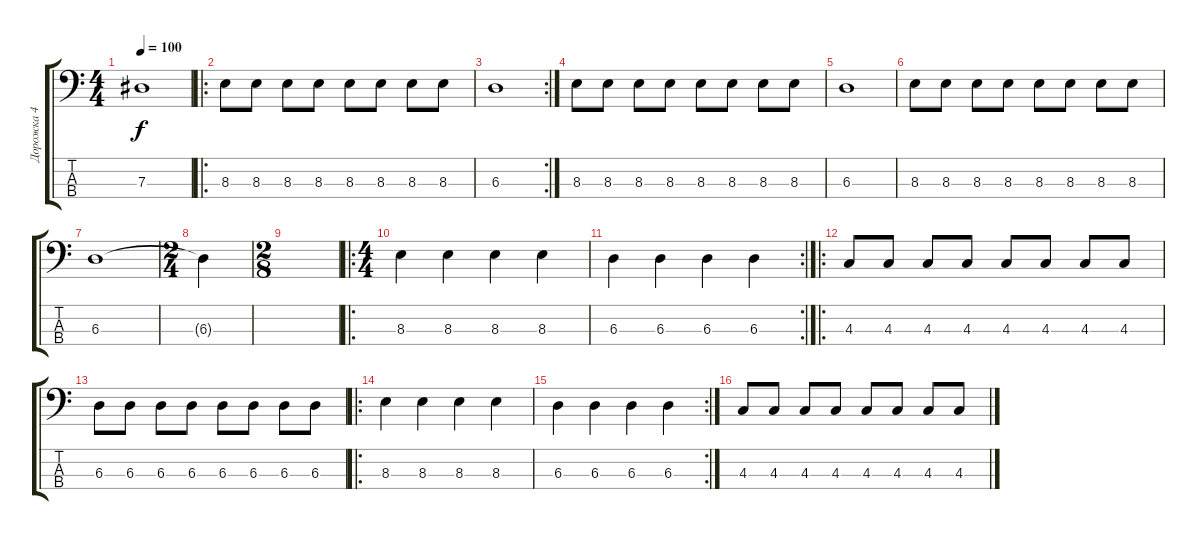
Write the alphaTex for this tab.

\track ("Дорожка 4" "Дорожка 4") {instrument electricbassfinger}
\staff {score tabs}
\tuning (Gb2 Db2 Ab1 Eb1) {hide}
\ts (4 4)
\tempo 100
\clef f4
\ks c
7.3.1{dy f} |
\ro
8.3.8 8.3.8 8.3.8 8.3.8 8.3.8 8.3.8 8.3.8 8.3.8 |
\rc 2
6.3.1 |
8.3.8 8.3.8 8.3.8 8.3.8 8.3.8 8.3.8 8.3.8 8.3.8 |
6.3.1 |
8.3.8 8.3.8 8.3.8 8.3.8 8.3.8 8.3.8 8.3.8 8.3.8 |
6.3.1 |
\ts (2 4)
6.3{t}.4 |
\ts (2 8)
|
\ro
\ts (4 4)
8.3.4 8.3.4 8.3.4 8.3.4 |
\rc 2
6.3.4 6.3.4 6.3.4 6.3.4 |
\ro
4.3.8 4.3.8 4.3.8 4.3.8 4.3.8 4.3.8 4.3.8 4.3.8 |
6.3.8 6.3.8 6.3.8 6.3.8 6.3.8 6.3.8 6.3.8 6.3.8 |
\ro
8.3.4 8.3.4 8.3.4 8.3.4 |
\rc 2
6.3.4 6.3.4 6.3.4 6.3.4 |
4.3.8 4.3.8 4.3.8 4.3.8 4.3.8 4.3.8 4.3.8 4.3.8
